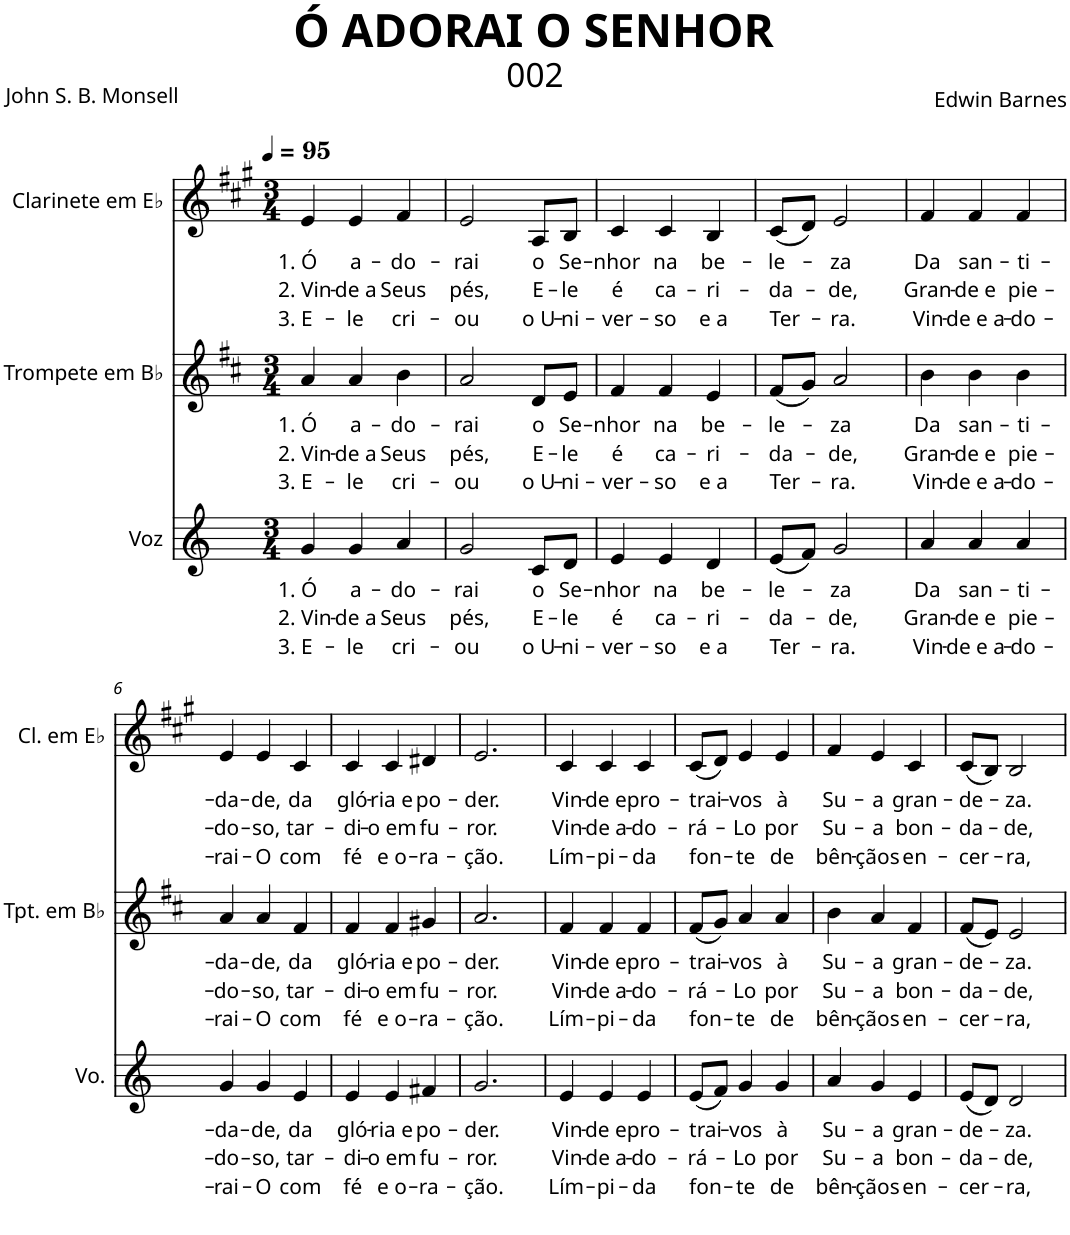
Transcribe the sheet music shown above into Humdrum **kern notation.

**kern	**text	**text	**text	**kern	**text	**text	**text	**kern	**text	**text	**text
*part3	*part3	*part3	*part3	*part2	*part2	*part2	*part2	*part1	*part1	*part1	*part1
*staff3	*staff3	*staff3	*staff3	*staff2	*staff2	*staff2	*staff2	*staff1	*staff1	*staff1	*staff1
*I"Voz	*	*	*	*I"Trompete em Bb	*	*	*	*I"Clarinete em Eb	*	*	*
*I'Vo.	*	*	*	*I'Tpt. em Bb	*	*	*	*I'Cl. em Eb	*	*	*
*clefG2	*	*	*	*clefG2	*	*	*	*clefG2	*	*	*
*	*	*	*	*Trd1c2	*	*	*	*Trd-2c-3	*	*	*
*k[]	*	*	*	*k[f#c#]	*	*	*	*k[f#c#g#]	*	*	*
*M3/4	*	*	*	*M3/4	*	*	*	*M3/4	*	*	*
*MM95	*	*	*	*MM95	*	*	*	*MM95	*	*	*
=1	=1	=1	=1	=1	=1	=1	=1	=1	=1	=1	=1
!	!LO:LY:b	!LO:LY:b	!LO:LY:b	!	!LO:LY:b	!LO:LY:b	!LO:LY:b	!	!LO:LY:b	!LO:LY:b	!LO:LY:b
4g/	1. Ó	2. Vin-	3. E-	4a/	1. Ó	2. Vin-	3. E-	4e/	1. Ó	2. Vin-	3. E-
!	!LO:LY:b	!LO:LY:b	!LO:LY:b	!	!LO:LY:b	!LO:LY:b	!LO:LY:b	!	!LO:LY:b	!LO:LY:b	!LO:LY:b
4g/	a-	-de a	-le	4a/	a-	-de a	-le	4e/	a-	-de a	-le
!	!LO:LY:b	!LO:LY:b	!LO:LY:b	!	!LO:LY:b	!LO:LY:b	!LO:LY:b	!	!LO:LY:b	!LO:LY:b	!LO:LY:b
4a/	-do-	Seus	cri-	4b\	-do-	Seus	cri-	4f#/	-do-	Seus	cri-
=2	=2	=2	=2	=2	=2	=2	=2	=2	=2	=2	=2
!	!LO:LY:b	!LO:LY:b	!LO:LY:b	!	!LO:LY:b	!LO:LY:b	!LO:LY:b	!	!LO:LY:b	!LO:LY:b	!LO:LY:b
2g/	-rai	pés,	-ou	2a/	-rai	pés,	-ou	2e/	-rai	pés,	-ou
!	!LO:LY:b	!LO:LY:b	!LO:LY:b	!	!LO:LY:b	!LO:LY:b	!LO:LY:b	!	!LO:LY:b	!LO:LY:b	!LO:LY:b
8c/L	o	E-	o U-	8d/L	o	E-	o U-	8A/L	o	E-	o U-
!	!LO:LY:b	!LO:LY:b	!LO:LY:b	!	!LO:LY:b	!LO:LY:b	!LO:LY:b	!	!LO:LY:b	!LO:LY:b	!LO:LY:b
8d/J	Se-	-le	-ni-	8e/J	Se-	-le	-ni-	8B/J	Se-	-le	-ni-
=3	=3	=3	=3	=3	=3	=3	=3	=3	=3	=3	=3
!	!LO:LY:b	!LO:LY:b	!LO:LY:b	!	!LO:LY:b	!LO:LY:b	!LO:LY:b	!	!LO:LY:b	!LO:LY:b	!LO:LY:b
4e/	-nhor	é	-ver-	4f#/	-nhor	é	-ver-	4c#/	-nhor	é	-ver-
!	!LO:LY:b	!LO:LY:b	!LO:LY:b	!	!LO:LY:b	!LO:LY:b	!LO:LY:b	!	!LO:LY:b	!LO:LY:b	!LO:LY:b
4e/	na	ca-	-so	4f#/	na	ca-	-so	4c#/	na	ca-	-so
!	!LO:LY:b	!LO:LY:b	!LO:LY:b	!	!LO:LY:b	!LO:LY:b	!LO:LY:b	!	!LO:LY:b	!LO:LY:b	!LO:LY:b
4d/	be-	-ri-	e a	4e/	be-	-ri-	e a	4B/	be-	-ri-	e a
=4	=4	=4	=4	=4	=4	=4	=4	=4	=4	=4	=4
!	!LO:LY:b	!LO:LY:b	!LO:LY:b	!	!LO:LY:b	!LO:LY:b	!LO:LY:b	!	!LO:LY:b	!LO:LY:b	!LO:LY:b
(8e/L	-le-	-da-	Ter-	(8f#/L	-le-	-da-	Ter-	(8c#/L	-le-	-da-	Ter-
8f/J)	.	.	.	8g/J)	.	.	.	8d/J)	.	.	.
!	!LO:LY:b	!LO:LY:b	!LO:LY:b	!	!LO:LY:b	!LO:LY:b	!LO:LY:b	!	!LO:LY:b	!LO:LY:b	!LO:LY:b
2g/	-za	-de,	-ra.	2a/	-za	-de,	-ra.	2e/	-za	-de,	-ra.
=5	=5	=5	=5	=5	=5	=5	=5	=5	=5	=5	=5
!	!LO:LY:b	!LO:LY:b	!LO:LY:b	!	!LO:LY:b	!LO:LY:b	!LO:LY:b	!	!LO:LY:b	!LO:LY:b	!LO:LY:b
4a/	Da	Gran-	Vin-	4b\	Da	Gran-	Vin-	4f#/	Da	Gran-	Vin-
!	!LO:LY:b	!LO:LY:b	!LO:LY:b	!	!LO:LY:b	!LO:LY:b	!LO:LY:b	!	!LO:LY:b	!LO:LY:b	!LO:LY:b
4a/	san-	-de e	-de e a-	4b\	san-	-de e	-de e a-	4f#/	san-	-de e	-de e a-
!	!LO:LY:b	!LO:LY:b	!LO:LY:b	!	!LO:LY:b	!LO:LY:b	!LO:LY:b	!	!LO:LY:b	!LO:LY:b	!LO:LY:b
4a/	-ti-	pie-	-do-	4b\	-ti-	pie-	-do-	4f#/	-ti-	pie-	-do-
!!LO:LB:g=z
=6	=6	=6	=6	=6	=6	=6	=6	=6	=6	=6	=6
!	!LO:LY:b	!LO:LY:b	!LO:LY:b	!	!LO:LY:b	!LO:LY:b	!LO:LY:b	!	!LO:LY:b	!LO:LY:b	!LO:LY:b
4g/	-da-	-do-	-rai-	4a/	-da-	-do-	-rai-	4e/	-da-	-do-	-rai-
!	!LO:LY:b	!LO:LY:b	!LO:LY:b	!	!LO:LY:b	!LO:LY:b	!LO:LY:b	!	!LO:LY:b	!LO:LY:b	!LO:LY:b
4g/	-de,	-so,	-O	4a/	-de,	-so,	-O	4e/	-de,	-so,	-O
!	!LO:LY:b	!LO:LY:b	!LO:LY:b	!	!LO:LY:b	!LO:LY:b	!LO:LY:b	!	!LO:LY:b	!LO:LY:b	!LO:LY:b
4e/	da	tar-	com	4f#/	da	tar-	com	4c#/	da	tar-	com
=7	=7	=7	=7	=7	=7	=7	=7	=7	=7	=7	=7
!	!LO:LY:b	!LO:LY:b	!LO:LY:b	!	!LO:LY:b	!LO:LY:b	!LO:LY:b	!	!LO:LY:b	!LO:LY:b	!LO:LY:b
4e/	gló-	-di-	fé	4f#/	gló-	-di-	fé	4c#/	gló-	-di-	fé
!	!LO:LY:b	!LO:LY:b	!LO:LY:b	!	!LO:LY:b	!LO:LY:b	!LO:LY:b	!	!LO:LY:b	!LO:LY:b	!LO:LY:b
4e/	-ria e	-o em	e o-	4f#/	-ria e	-o em	e o-	4c#/	-ria e	-o em	e o-
!	!LO:LY:b	!LO:LY:b	!LO:LY:b	!	!LO:LY:b	!LO:LY:b	!LO:LY:b	!	!LO:LY:b	!LO:LY:b	!LO:LY:b
4f#X/	po-	fu-	-ra-	4g#X/	po-	fu-	-ra-	4d#X/	po-	fu-	-ra-
=8	=8	=8	=8	=8	=8	=8	=8	=8	=8	=8	=8
!	!LO:LY:b	!LO:LY:b	!LO:LY:b	!	!LO:LY:b	!LO:LY:b	!LO:LY:b	!	!LO:LY:b	!LO:LY:b	!LO:LY:b
2.g/	-der.	-ror.	-ção.	2.a/	-der.	-ror.	-ção.	2.e/	-der.	-ror.	-ção.
=9	=9	=9	=9	=9	=9	=9	=9	=9	=9	=9	=9
!	!LO:LY:b	!LO:LY:b	!LO:LY:b	!	!LO:LY:b	!LO:LY:b	!LO:LY:b	!	!LO:LY:b	!LO:LY:b	!LO:LY:b
4e/	Vin-	Vin-	Lím-	4f#/	Vin-	Vin-	Lím-	4c#/	Vin-	Vin-	Lím-
!	!LO:LY:b	!LO:LY:b	!LO:LY:b	!	!LO:LY:b	!LO:LY:b	!LO:LY:b	!	!LO:LY:b	!LO:LY:b	!LO:LY:b
4e/	-de e	-de a-	-pi-	4f#/	-de e	-de a-	-pi-	4c#/	-de e	-de a-	-pi-
!	!LO:LY:b	!LO:LY:b	!LO:LY:b	!	!LO:LY:b	!LO:LY:b	!LO:LY:b	!	!LO:LY:b	!LO:LY:b	!LO:LY:b
4e/	pro-	-do-	-da	4f#/	pro-	-do-	-da	4c#/	pro-	-do-	-da
=10	=10	=10	=10	=10	=10	=10	=10	=10	=10	=10	=10
!	!LO:LY:b	!LO:LY:b	!LO:LY:b	!	!LO:LY:b	!LO:LY:b	!LO:LY:b	!	!LO:LY:b	!LO:LY:b	!LO:LY:b
(8e/L	-trai-	-rá-	fon-	(8f#/L	-trai-	-rá-	fon-	(8c#/L	-trai-	-rá-	fon-
8f/J)	.	.	.	8g/J)	.	.	.	8d/J)	.	.	.
!	!LO:LY:b	!LO:LY:b	!LO:LY:b	!	!LO:LY:b	!LO:LY:b	!LO:LY:b	!	!LO:LY:b	!LO:LY:b	!LO:LY:b
4g/	-vos	-Lo	-te	4a/	-vos	-Lo	-te	4e/	-vos	-Lo	-te
!	!LO:LY:b	!LO:LY:b	!LO:LY:b	!	!LO:LY:b	!LO:LY:b	!LO:LY:b	!	!LO:LY:b	!LO:LY:b	!LO:LY:b
4g/	à	por	de	4a/	à	por	de	4e/	à	por	de
=11	=11	=11	=11	=11	=11	=11	=11	=11	=11	=11	=11
!	!LO:LY:b	!LO:LY:b	!LO:LY:b	!	!LO:LY:b	!LO:LY:b	!LO:LY:b	!	!LO:LY:b	!LO:LY:b	!LO:LY:b
4a/	Su-	Su-	bên-	4b\	Su-	Su-	bên-	4f#/	Su-	Su-	bên-
!	!LO:LY:b	!LO:LY:b	!LO:LY:b	!	!LO:LY:b	!LO:LY:b	!LO:LY:b	!	!LO:LY:b	!LO:LY:b	!LO:LY:b
4g/	-a	-a	-çãos	4a/	-a	-a	-çãos	4e/	-a	-a	-çãos
!	!LO:LY:b	!LO:LY:b	!LO:LY:b	!	!LO:LY:b	!LO:LY:b	!LO:LY:b	!	!LO:LY:b	!LO:LY:b	!LO:LY:b
4e/	gran-	bon-	en-	4f#/	gran-	bon-	en-	4c#/	gran-	bon-	en-
=12	=12	=12	=12	=12	=12	=12	=12	=12	=12	=12	=12
!	!LO:LY:b	!LO:LY:b	!LO:LY:b	!	!LO:LY:b	!LO:LY:b	!LO:LY:b	!	!LO:LY:b	!LO:LY:b	!LO:LY:b
(8e/L	-de-	-da-	-cer-	(8f#/L	-de-	-da-	-cer-	(8c#/L	-de-	-da-	-cer-
8d/J)	.	.	.	8e/J)	.	.	.	8B/J)	.	.	.
!	!LO:LY:b	!LO:LY:b	!LO:LY:b	!	!LO:LY:b	!LO:LY:b	!LO:LY:b	!	!LO:LY:b	!LO:LY:b	!LO:LY:b
2d/	-za.	-de,	-ra,	2e/	-za.	-de,	-ra,	2B/	-za.	-de,	-ra,
=	=	=	=	=	=	=	=	=	=	=	=
*-	*-	*-	*-	*-	*-	*-	*-	*-	*-	*-	*-
